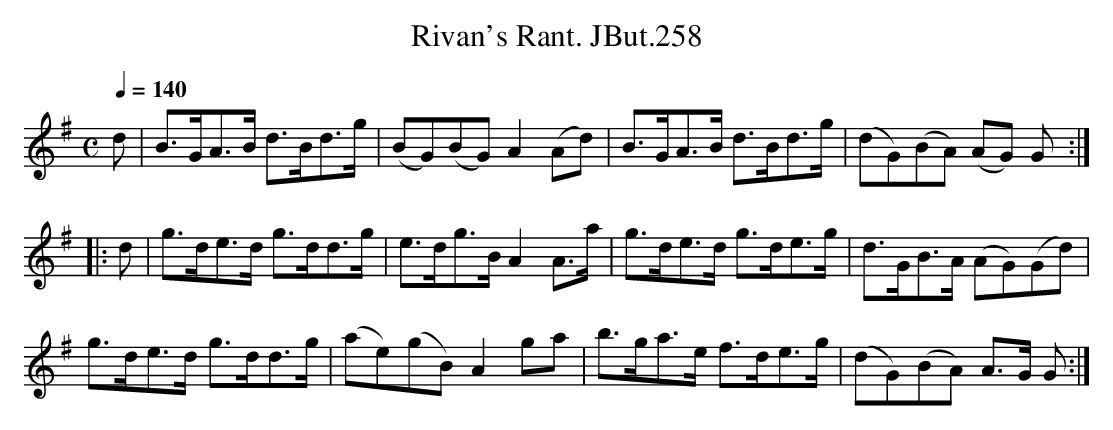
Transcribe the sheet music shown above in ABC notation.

X:1
T:Rivan's Rant. JBut.258
M:C
L:1/8
Q:1/4=140
K:G
d|B>GA>B d>Bd>g|(BG)(BG) A2 (Ad)|B>GA>B d>Bd>g|(dG)(BA) (AG) G:|
|:d|g>de>d g>dd>g|e>dg>B A2A>a|g>de>d g>de>g|d>GB>A (AG)(Gd)|
g>de>d g>dd>g|(ae)(gB)A2ga|b>ga>e f>de>g|(dG)(BA) A>G G:|
